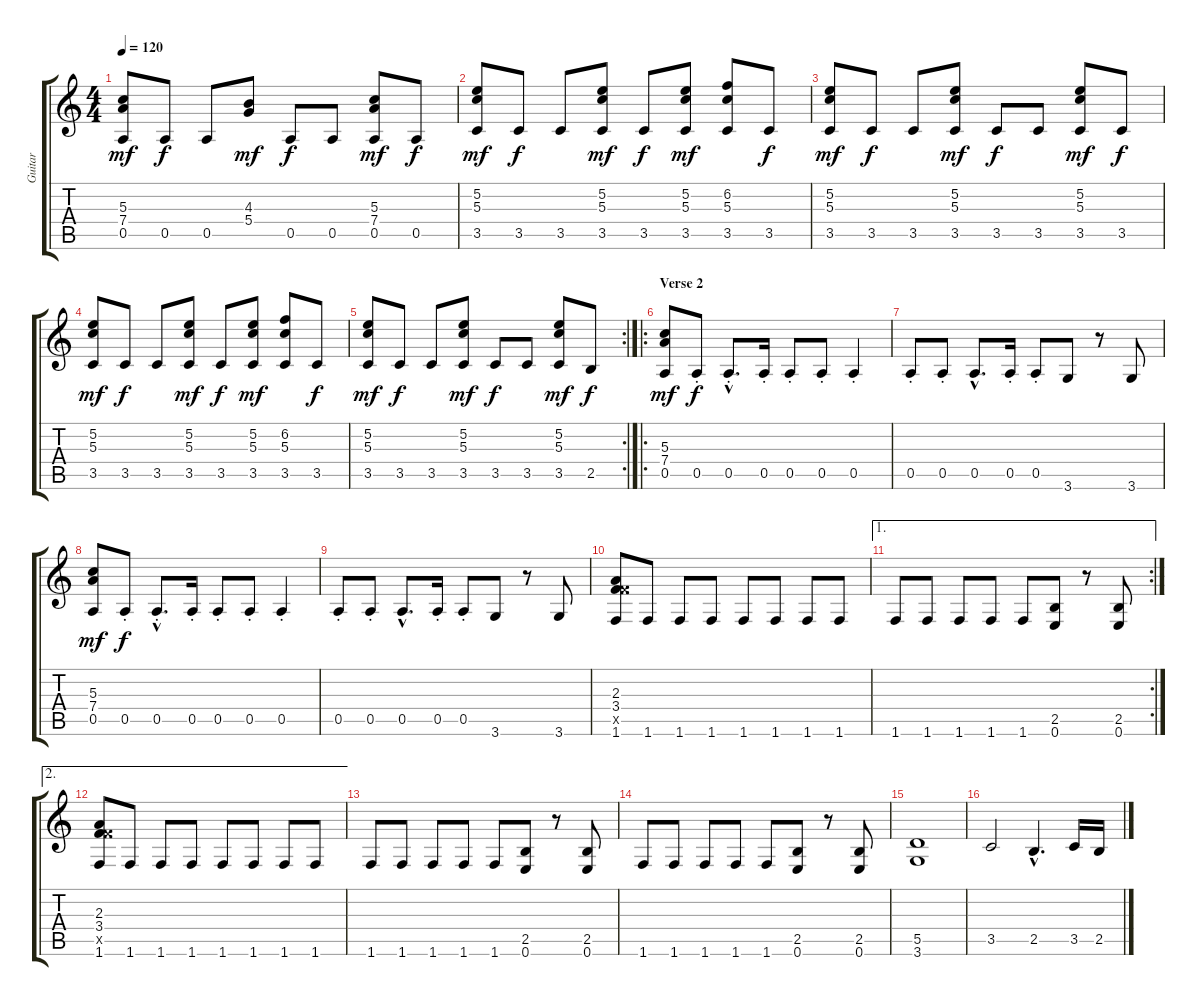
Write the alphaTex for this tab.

\track ("Guitar" "Guitar") {instrument acousticguitarsteel}
\staff {score tabs}
\tuning (E4 B3 G3 D3 A2 E2) {hide}
\ts (4 4)
\tempo 120
\clef g2
\ks c
(5.3 7.4 0.5).8{dy mf} 0.5.8{dy f} 0.5.8 (4.3 5.4).8{dy mf} 0.5.8{dy f} 0.5.8 (5.3 7.4 0.5).8{dy mf} 0.5.8{dy f} |
(5.2 5.3 3.5).8{dy mf} 3.5.8{dy f} 3.5.8 (5.2 5.3 3.5).8{dy mf} 3.5.8{dy f} (5.2 5.3 3.5).8{dy mf} (6.2 5.3 3.5).8 3.5.8{dy f} |
(5.2 5.3 3.5).8{dy mf} 3.5.8{dy f} 3.5.8 (5.2 5.3 3.5).8{dy mf} 3.5.8{dy f} 3.5.8 (5.2 5.3 3.5).8{dy mf} 3.5.8{dy f} |
(5.2 5.3 3.5).8{dy mf} 3.5.8{dy f} 3.5.8 (5.2 5.3 3.5).8{dy mf} 3.5.8{dy f} (5.2 5.3 3.5).8{dy mf} (6.2 5.3 3.5).8 3.5.8{dy f} |
\rc 2
(5.2 5.3 3.5).8{dy mf} 3.5.8{dy f} 3.5.8 (5.2 5.3 3.5).8{dy mf} 3.5.8{dy f} 3.5.8 (5.2 5.3 3.5).8{dy mf} 2.5.8{dy f} |
\ro
\section ("" "Verse 2")
(5.3 7.4 0.5).8{dy mf volume 16 instrument distortionguitar} 0.5{st}.8{dy f} 0.5{hac st}.8{d} 0.5{st}.16 0.5{st}.8 0.5{st}.8 0.5{st}.4 |
0.5{st}.8{volume 14 instrument distortionguitar} 0.5{st}.8 0.5{hac}.8{d} 0.5{st}.16 0.5{st}.8 3.6.8 r.8 3.6.8 |
(5.3 7.4 0.5).8{dy mf volume 16 instrument distortionguitar} 0.5{st}.8{dy f} 0.5{hac st}.8{d} 0.5{st}.16 0.5{st}.8 0.5{st}.8 0.5{st}.4 |
0.5{st}.8{volume 14 instrument distortionguitar} 0.5{st}.8 0.5{hac}.8{d} 0.5{st}.16 0.5{st}.8 3.6.8 r.8 3.6.8 |
(2.3 3.4 8.5{x} 1.6).8 1.6.8 1.6.8 1.6.8 1.6.8 1.6.8 1.6.8 1.6.8 |
\ae 1
\rc 2
1.6.8 1.6.8 1.6.8 1.6.8 1.6.8 (2.5 0.6).8 r.8 (2.5 0.6).8 |
\ae 2
(2.3 3.4 8.5{x} 1.6).8 1.6.8 1.6.8 1.6.8 1.6.8 1.6.8 1.6.8 1.6.8 |
1.6.8 1.6.8 1.6.8 1.6.8 1.6.8 (2.5 0.6).8 r.8 (2.5 0.6).8 |
1.6.8 1.6.8 1.6.8 1.6.8 1.6.8 (2.5 0.6).8 r.8 (2.5 0.6).8 |
(5.5 3.6).1 |
3.5.2 2.5{hac}.4{d} 3.5.16 2.5.16
